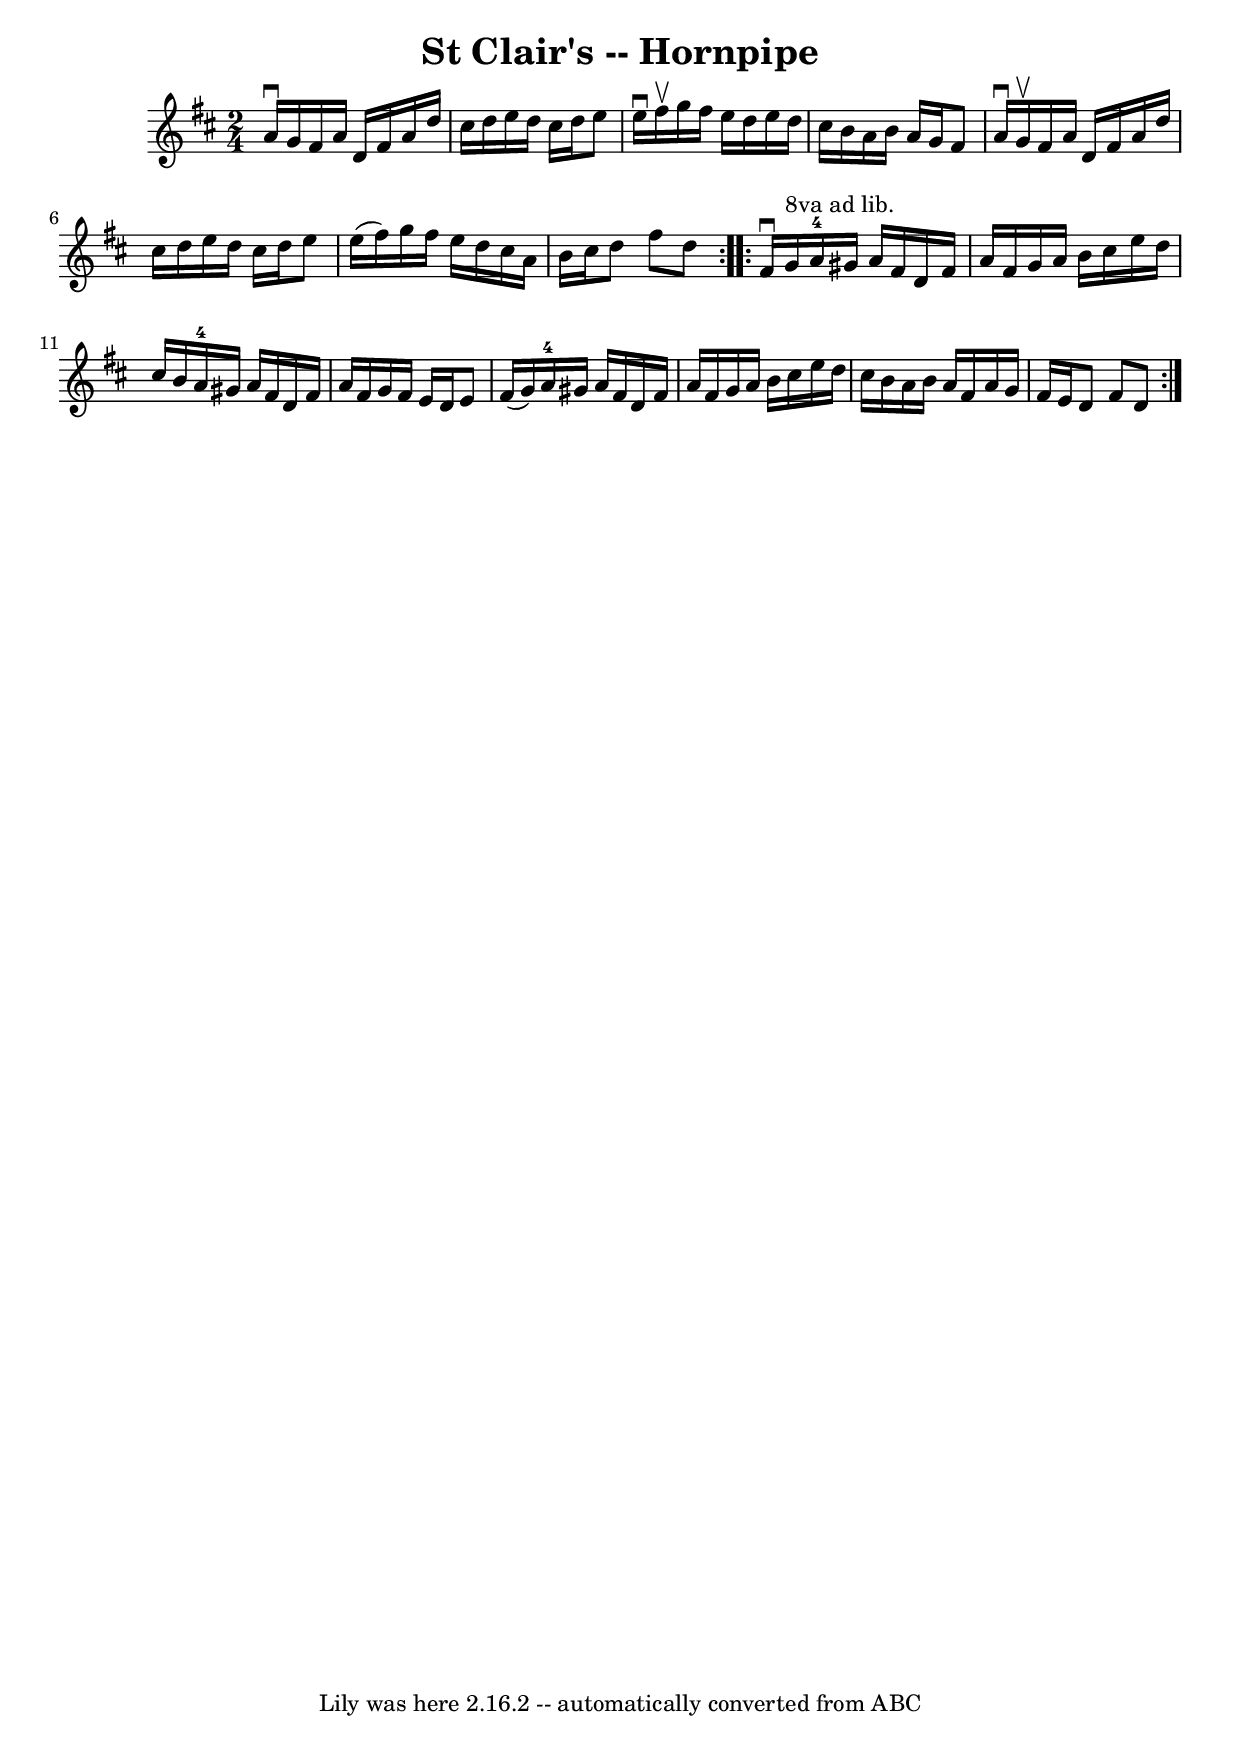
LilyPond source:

\version "2.7.40"
\include "Mammoth.ily"
\header {
	%% book = "Cole's 1000 Fiddle Tunes"
	crossRefNumber = "1"
	footnotes = ""
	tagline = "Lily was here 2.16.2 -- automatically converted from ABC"
	title = "St Clair's -- Hornpipe"
}
voicedefault =  {
\set Score.defaultBarType = "empty"

\repeat volta 2 {
\time 2/4 \key d \major a'16^\downbow g'16  |
 fis'16 a'16    
d'16 fis'16 a'16 d''16 cis''16 d''16  |
 e''16 d''16  
 cis''16 d''16 e''8 e''16^\downbow fis''16^\upbow |
   
g''16 fis''16 e''16 d''16 e''16 d''16 cis''16 b'16  
|
 a'16 b'16 a'16 g'16 fis'8 a'16^\downbow g'16 
^\upbow |
 fis'16 a'16 d'16 fis'16 a'16 d''16    
cis''16 d''16  |
 e''16 d''16 cis''16 d''16 e''8    
e''16 (fis''16) |
 g''16 fis''16 e''16 d''16 cis''16  
 a'16 b'16 cis''16  |
 d''8 fis''8 d''8  }     
\repeat volta 2 { fis'16^\downbow g'16^"8va ad lib." |
 a'16-4 
 gis'16 a'16 fis'16 d'16 fis'16 a'16 fis'16  |
 g'16 
 a'16 b'16 cis''16 e''16 d''16 cis''16 b'16  |
       
a'16-4 gis'16 a'16 fis'16 d'16 fis'16 a'16 fis'16  
|
 g'16 fis'16 e'16 d'16 e'8 fis'16 (g'16) 
|
 a'16-4 gis'16 a'16 fis'16 d'16 fis'16 a'16   
 fis'16  |
 g'16 a'16 b'16 cis''16 e''16 d''16    
cis''16 b'16  |
 a'16 b'16 a'16 fis'16 a'16 g'16    
fis'16 e'16  |
 d'8 fis'8 d'8  }   
}

\score{
    <<

	\context Staff="default"
	{
	    \voicedefault 
	}

    >>
	\layout {
	}
	\midi {}
}
